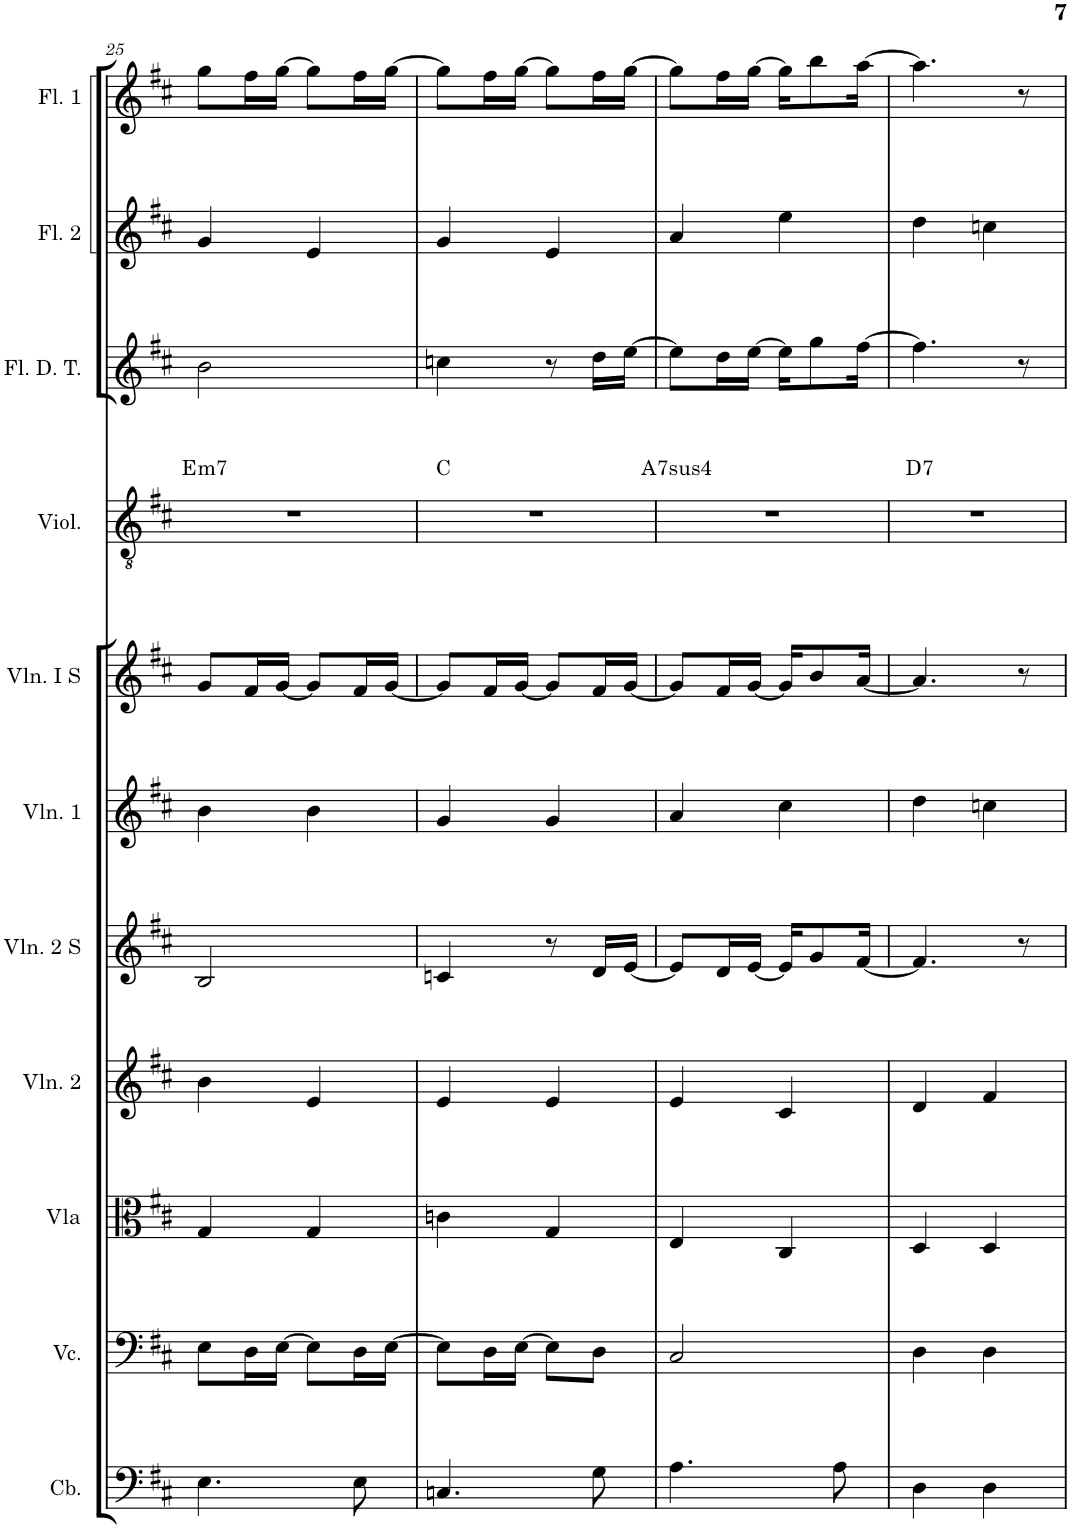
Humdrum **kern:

**kern	**kern	**kern	**kern	**kern	**kern	**kern	**kern	**harte	**kern	**kern	**kern
*part11	*part10	*part9	*part8	*part7	*part6	*part5	*part4	*part4	*part3	*part2	*part1
*staff11	*staff10	*staff9	*staff8	*staff7	*staff6	*staff5	*staff4	*	*staff3	*staff2	*staff1
*I"Contrabaixo	*I"Violoncelo	*I"Viola	*I"Violino 2	*I"Violino 2 Solo	*I"Violino 1	*I"Violino I Solo	*I"Violão Acústico	*	*I"Flauta Doce Tenor	*I"Flauta 2	*I"Flauta 1
*I'Cb.	*I'Vc.	*I'Vla	*I'Vln. 2	*I'Vln. 2 S	*I'Vln. 1	*I'Vln. I S	*I'Viol.	*	*I'Fl. D. T.	*I'Fl. 2	*I'Fl. 1
!!LO:PB:g=z
*clefF4	*clefF4	*clefC3	*clefG2	*clefG2	*clefG2	*clefG2	*clefGv2	*	*clefG2	*clefG2	*clefG2
*Trd7c12	*	*	*	*	*	*	*	*	*	*	*
*k[f#c#]	*k[f#c#]	*k[f#c#]	*k[f#c#]	*k[f#c#]	*k[f#c#]	*k[f#c#]	*k[f#c#]	*	*k[f#c#]	*k[f#c#]	*k[f#c#]
*M2/4	*M2/4	*M2/4	*M2/4	*M2/4	*M2/4	*M2/4	*M2/4	*	*M2/4	*M2/4	*M2/4
=25	=25	=25	=25	=25	=25	=25	=25	=25	=25	=25	=25
!	!	!	!	!	!	!	!	!LO:H:kt=m7	!	!	!
4.E\	8E\L	4G/	4b\	2B/	4b\	8g/L	2r	E:min7	2b\	4g/	8gg\L
.	16D\L	.	.	.	.	16f#/L	.	.	.	.	16ff#\L
.	[16E\JJ	.	.	.	.	[16g/JJ	.	.	.	.	[16gg\JJ
.	8E\L]	4G/	4e/	.	4b\	8g/L]	.	.	.	4e/	8gg\L]
8E\	16D\L	.	.	.	.	16f#/L	.	.	.	.	16ff#\L
.	[16E\JJ	.	.	.	.	[16g/JJ	.	.	.	.	[16gg\JJ
=26	=26	=26	=26	=26	=26	=26	=26	=26	=26	=26	=26
4.Cn/	8E\L]	4cn\	4e/	4cn/	4g/	8g/L]	2r	C:maj	4ccn\	4g/	8gg\L]
.	16D\L	.	.	.	.	16f#/L	.	.	.	.	16ff#\L
.	[16E\JJ	.	.	.	.	[16g/JJ	.	.	.	.	[16gg\JJ
.	8E\L]	4G/	4e/	8r	4g/	8g/L]	.	.	8r	4e/	8gg\L]
8G\	8D\J	.	.	16d/LL	.	16f#/L	.	.	16dd\LL	.	16ff#\L
.	.	.	.	[16e/JJ	.	[16g/JJ	.	.	[16ee\JJ	.	[16gg\JJ
=27	=27	=27	=27	=27	=27	=27	=27	=27	=27	=27	=27
!	!	!	!	!	!	!	!	!LO:H:kt=74	!	!	!
4.A\	2C#/	4E/	4e/	8e/L]	4a/	8g/L]	2r	A:sus4(7)	8ee\L]	4a/	8gg\L]
.	.	.	.	16d/L	.	16f#/L	.	.	16dd\L	.	16ff#\L
.	.	.	.	[16e/JJ	.	[16g/JJ	.	.	[16ee\JJ	.	[16gg\JJ
.	.	4C#/	4c#/	16e/KL]	4cc#\	16g/KL]	.	.	16ee\KL]	4ee\	16gg\KL]
.	.	.	.	8g/	.	8b/	.	.	8gg\	.	8bb\
8A\	.	.	.	.	.	.	.	.	.	.	.
.	.	.	.	[16f#/Jk	.	[16a/Jk	.	.	[16ff#\Jk	.	[16aa\Jk
=28	=28	=28	=28	=28	=28	=28	=28	=28	=28	=28	=28
!	!	!	!	!	!	!	!	!LO:H:kt=7	!	!	!
4D\	4D\	4D/	4d/	4.f#/]	4dd\	4.a/]	2r	D:7	4.ff#\]	4dd\	4.aa\]
4D\	4D\	4D/	4f#/	.	4ccn\	.	.	.	.	4ccn\	.
.	.	.	.	8r	.	8r	.	.	8r	.	8r
=	=	=	=	=	=	=	=	=	=	=	=
*-	*-	*-	*-	*-	*-	*-	*-	*-	*-	*-	*-
